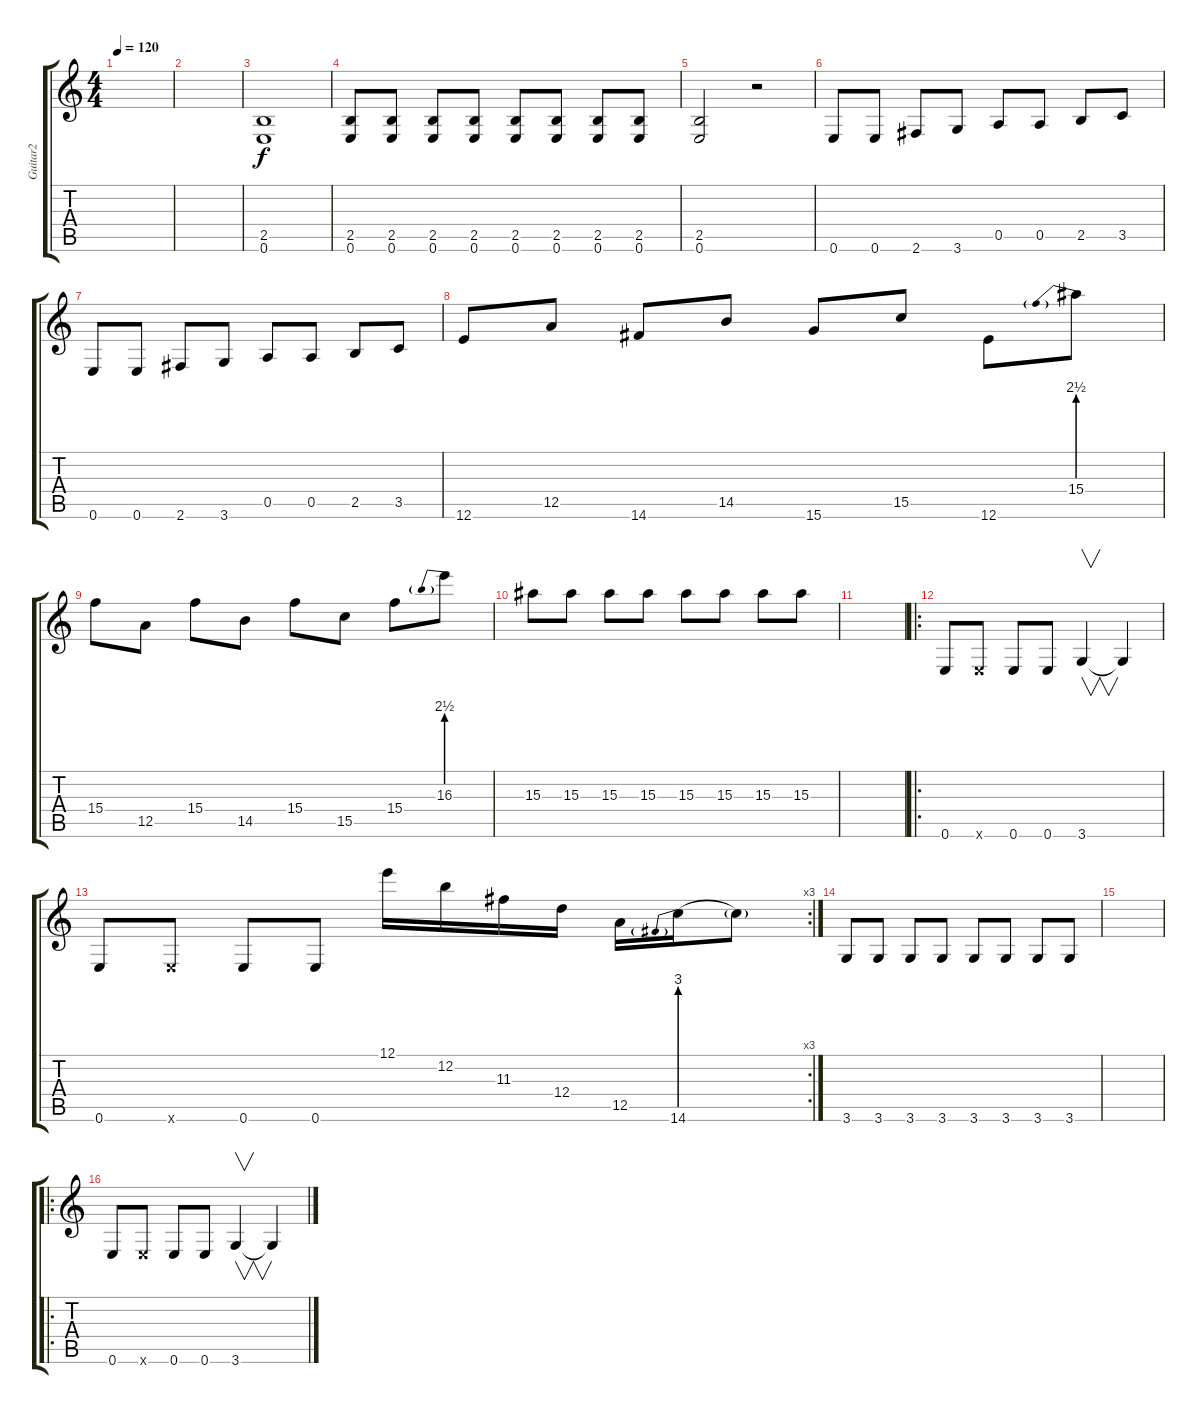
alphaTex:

\track ("Guitar2" "Guitar2") {instrument overdrivenguitar}
\staff {score tabs}
\tuning (E4 B3 G3 D3 A2 E2) {hide}
\ts (4 4)
\tempo 120
\clef g2
\ks c
|
|
(2.5 0.6).1 |
(2.5 0.6).8 (2.5 0.6).8 (2.5 0.6).8 (2.5 0.6).8 (2.5 0.6).8 (2.5 0.6).8 (2.5 0.6).8 (2.5 0.6).8 |
(2.5 0.6).2 r.2 |
0.6.8 0.6.8 2.6.8 3.6.8 0.5.8 0.5.8 2.5.8 3.5.8 |
0.6.8 0.6.8 2.6.8 3.6.8 0.5.8 0.5.8 2.5.8 3.5.8 |
12.6.8 12.5.8 14.6.8 14.5.8 15.6.8 15.5.8 12.6.8 15.4{be (prebend 0 10 60 10)}.8 |
15.4.8 12.5.8 15.4.8 14.5.8 15.4.8 15.5.8 15.4.8 16.3{be (prebend 0 10 60 10)}.8 |
15.3.8 15.3.8 15.3.8 15.3.8 15.3.8 15.3.8 15.3.8 15.3.8 |
|
\ro
0.6.8 0.6{x}.8 0.6.8 0.6.8 3.6.4{v} 3.6{t}.4 |
\rc 3
0.6.8 0.6{x}.8 0.6.8 0.6.8 12.1.16 12.2.16 11.3.16 12.4.16 12.5.16 14.6{be (prebend 0 12 60 12)}.16 14.6{t}.8 |
3.6.8 3.6.8 3.6.8 3.6.8 3.6.8 3.6.8 3.6.8 3.6.8 |
|
\ro
0.6.8 0.6{x}.8 0.6.8 0.6.8 3.6.4{v} 3.6{t}.4
